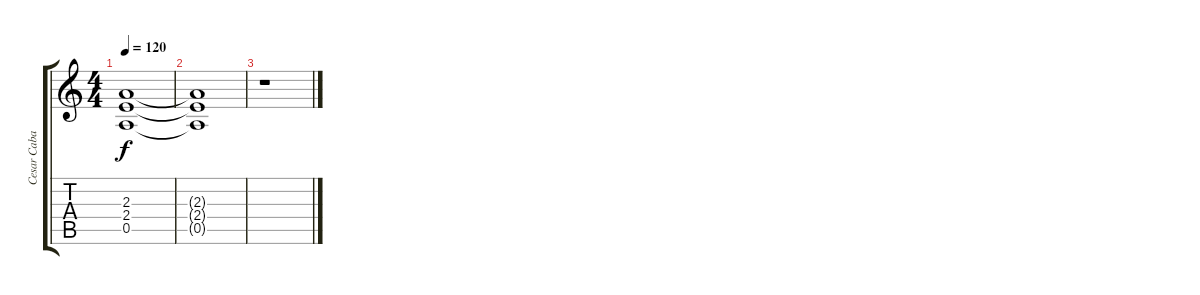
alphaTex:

\track ("Cesar Cabal" "Cesar Caba") {instrument distortionguitar}
\staff {score tabs}
\tuning (E4 B3 G3 D3 A2 E2) {hide}
\ts (4 4)
\tempo 120
\clef g2
\ks c
(2.3{t} 2.4{t} 0.5{t}).1{dy f volume 0} |
(2.3{t} 2.4{t} 0.5{t}).1 |
r.1
